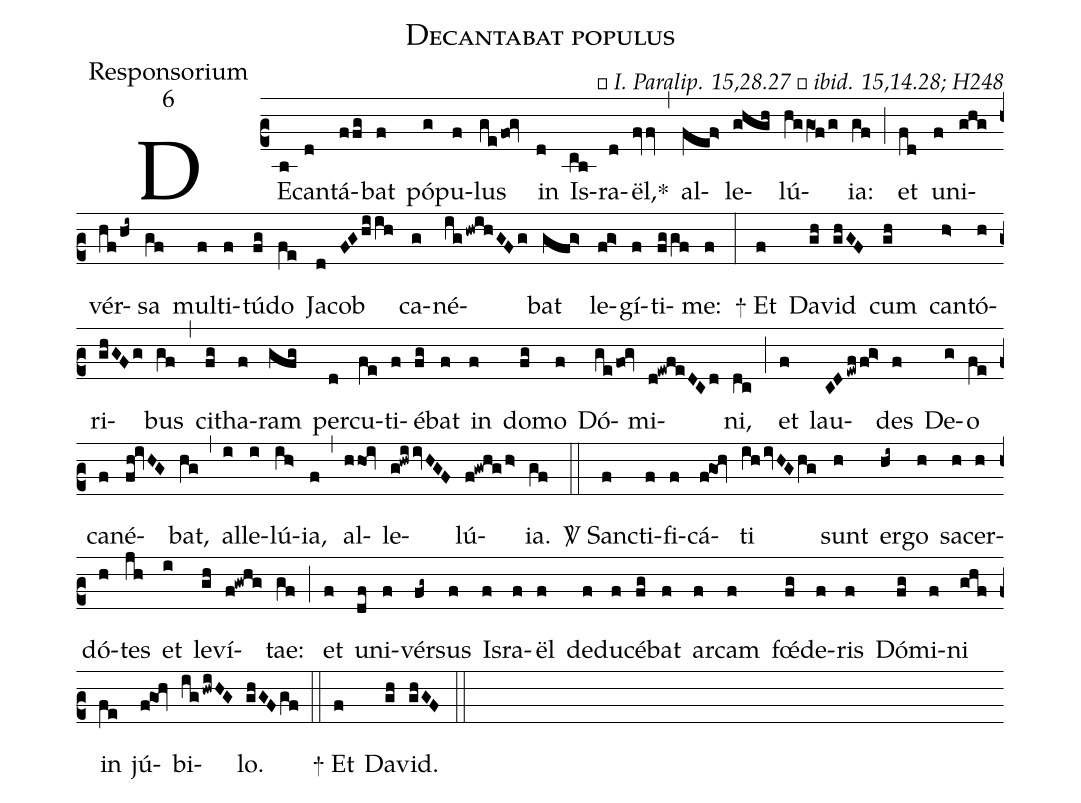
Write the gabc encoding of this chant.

name:Decantabat populus;
office-part:Responsorium;
mode:6;
commentary:ꝶ I. Paralip. 15,28.27 ꝟ ibid. 15,14.28; H248;
%%
(c2) DE(b)can(d)tá(ffg)bat(f) pó(g)pu(f)lus(ge/fo0g)
in(d) Is(cb)ra(d)ël,<sp>*</sp>(fvv) (,)
al(fef>)le(ghgh)lú(hggO1fg)ia:(gf) (;)
et(fd) u(f)ni(ghg)vér(hf/hi~)sa(gf)
mul(f)ti(f)tú(fg)do(fe) Ja(d)cob(FGhi/ih)
ca(g)né(ighwihGFg)bat(gfg>) le(fg>)gí(f)ti(fg/gf)me:(f) (:)

<sp>+</sp>
Et(f) Da(gh)vid(ghGF) cum(gh) can(h>)tó(h)ri(ghGFg)bus(gf) (,)
ci(fg)tha(f)ram(gfg) per(d)cu(fe)ti(f)é(fg)bat(f)
in(f) do(fg)mo(f) Dó(ge/fo0g)mi(d!ewfeDCd)ni,(dc) (;)
et(f) lau(CDewf/fg>)des(f) De(g)o(fe) ca(f)né(fh!ivHG)bat,(hg) (,)
al(i)le(i)lú(ih>)ia,(f) (,)
al(hho1i)le(g!hwiivHGF)lú(f!gwhg/h>)ia.(gf) (::)

<sp>V/</sp>
San(f)cti(f)fi(f)cá(f!go1!hv)ti(ihivHGhg) sunt(h) er(hi~)go(h) sa(h)cer(h)dó(h)tes(jh) et(i) le(gh)ví(f!gwhg)tae:(gf) (;)
et(f) u(df)ni(f)vér(fg~)sus(f) Is(f)ra(f)ël(f) de(f)du(f)cé(fg)bat(f) ar(f)cam(f) fœ́(fg)de(f)ris(f) Dó(fg)mi(f)ni(ghf) in(fe) jú(f!go1!hv)bi(ighwiHG)lo.(ghGFgf) (::)

<sp>+</sp> Et(f) Da(gh)vid.(ghGF) (::)
